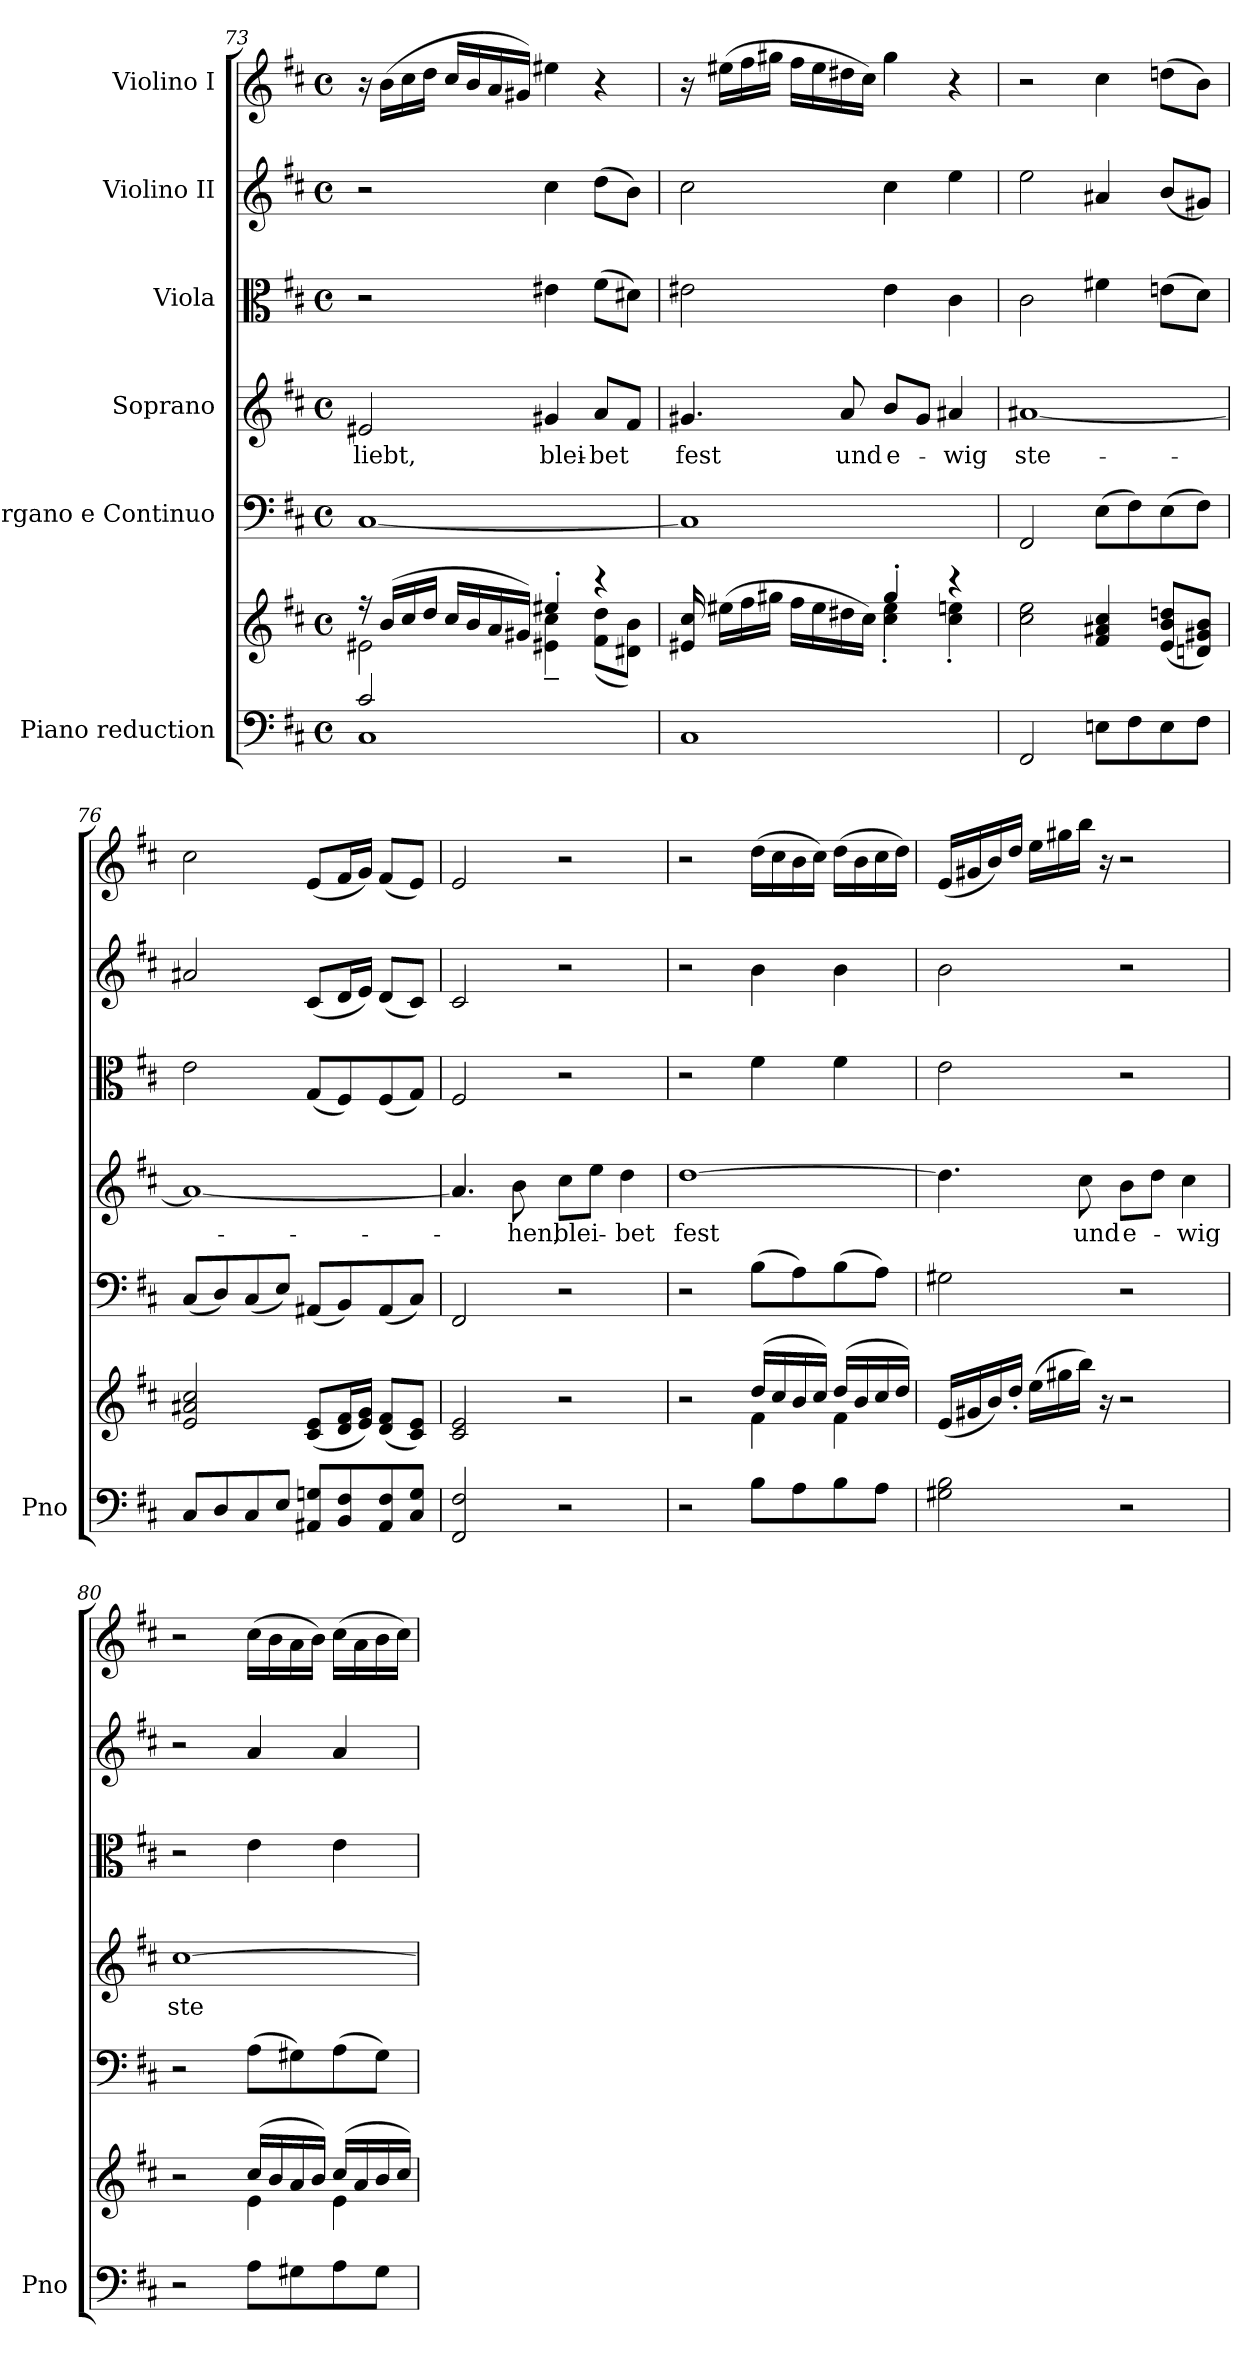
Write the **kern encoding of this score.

**kern	**kern	**kern	**kern	**text	**kern	**kern	**kern
*part6	*part6	*part5	*part4	*part4	*part3	*part2	*part1
*staff7	*staff6	*staff5	*staff4	*staff4	*staff3	*staff2	*staff1
*I"Piano reduction	*	*I"Organo e Continuo	*I"Soprano	*	*I"Viola	*I"Violino II	*I"Violino I
*I'Pno	*	*	*	*	*	*	*
*clefF4	*clefG2	*clefF4	*clefG2	*	*clefC3	*clefG2	*clefG2
*k[f#c#]	*k[f#c#]	*k[f#c#]	*k[f#c#]	*	*k[f#c#]	*k[f#c#]	*k[f#c#]
*M4/4	*M4/4	*M4/4	*M4/4	*	*M4/4	*M4/4	*M4/4
*met(c)	*met(c)	*met(c)	*met(c)	*	*met(c)	*met(c)	*met(c)
=73	=73	=73	=73	=73	=73	=73	=73
*^	*^	*	*	*	*	*	*
!	!	!	!	!	!	!LO:LY:b	!	!	!
2c#/	1C#	16r	2e#X\	[1C#	2e#X/	liebt,	2r	2r	16r
.	.	(16b/LL	.	.	.	.	.	.	(16b\LL
.	.	16cc#/	.	.	.	.	.	.	16cc#\
.	.	16dd/JJ	.	.	.	.	.	.	16dd\JJ
.	.	16cc#/LL	.	.	.	.	.	.	16cc#/LL
.	.	16b/	.	.	.	.	.	.	16b/
.	.	16a/	.	.	.	.	.	.	16a/
.	.	16g#X/JJ)	.	.	.	.	.	.	16g#X/JJ)
!	!	!	!	!	!	!LO:LY:b	!	!	!
2ryy	.	4ee#X'/	4e#X\~ 4cc#\~	.	4g#X/	blei-	4e#X\	4cc#\	4ee#X\
!	!	!	!	!	!	!LO:LY:b	!	!	!
.	.	4r	(8f#\ 8dd\L	.	8a/L	bet	(8f#\L	(8dd\L	4r
.	.	.	8d#X\ 8b\J)	.	8f#/J	.	8d#X\J)	8b\J)	.
*v	*v	*	*	*	*	*	*	*	*
=74	=74	=74	=74	=74	=74	=74	=74	=74
!	!	!	!	!	!LO:LY:b	!	!	!
1C#	16e#X/ 16cc#/	2ryy	1C#]	4.g#X/	fest	2e#X\	2cc#\	16r
.	(>16ee#X\LL	.	.	.	.	.	.	(16ee#X\LL
.	16ff#\	.	.	.	.	.	.	16ff#\
.	16gg#X\JJ	.	.	.	.	.	.	16gg#X\JJ
.	16ff#\LL	.	.	.	.	.	.	16ff#\LL
.	16ee#\	.	.	.	.	.	.	16ee#\
!	!	!	!	!	!LO:LY:b	!	!	!
.	16dd#X\	.	.	8a/	und	.	.	16dd#X\
.	16cc#\JJ)	.	.	.	.	.	.	16cc#\JJ)
!	!	!	!	!	!LO:LY:b	!	!	!
.	4gg#'/	4cc#\' 4ee#\'	.	8b/L	e-	4e#\	4cc#\	4gg#\
.	.	.	.	8g#/J	.	.	.	.
!	!	!	!	!	!LO:LY:b	!	!	!
.	4r	4cc#\' 4een\'	.	4a#X/	-wig	4c#\	4ee\	4r
=75	=75	=75	=75	=75	=75	=75	=75	=75
!	!	!	!	!	!LO:LY:b	!	!	!
*	*v	*v	*	*	*	*	*	*
2FF#/	2cc#\ 2ee\	2FF#/	[1a#X	ste-	2c#\	2ee\	2r
8En\L	4f#/ 4a#X/ 4cc#/	(8E\L	.	.	4f#X\	4a#X/	4cc#\
8F#\	.	8F#\)	.	.	.	.	.
8E\	(8e/ 8b/ 8ddn/L	(8E\	.	.	(8en\L	(8b/L	(8ddn\L
8F#\J	8dn/ 8g#X/ 8b/J)	8F#\J)	.	.	8d\J)	8g#X/J)	8b\J)
=76	=76	=76	=76	=76	=76	=76	=76
8C#/L	2e/ 2a#X/ 2cc#/	(8C#/L	1a#_	.	2e\	2a#X/	2cc#\
8D/	.	8D/)	.	.	.	.	.
8C#/	.	(8C#/	.	.	.	.	.
8E/J	.	8E/J)	.	.	.	.	.
8AA#X/ 8Gn/L	(8c#/ 8e/L	(8AA#X/L	.	.	(8G/L	(8c#/L	(8e/L
8BB/ 8F#/	16d/ 16f#/L	8BB/)	.	.	8F#/)	16d/L	16f#/L
.	16e/ 16g/JJ)	.	.	.	.	16e/JJ)	16g/JJ)
8AA#/ 8F#/	(8d/ 8f#/L	(8AA#/	.	.	(8F#/	(8d/L	(8f#/L
8C#/ 8G/J	8c#/ 8e/J)	8C#/J)	.	.	8G/J)	8c#/J)	8e/J)
=77	=77	=77	=77	=77	=77	=77	=77
2FF#/ 2F#/	2c#/ 2e/	2FF#/	4.a#/]	.	2F#/	2c#/	2e/
!	!	!	!	!LO:LY:b	!	!	!
.	.	.	8b\	-hen,	.	.	.
!	!	!	!	!LO:LY:b	!	!	!
2r	2r	2r	8cc#\L	blei-	2r	2r	2r
.	.	.	8ee\J	.	.	.	.
!	!	!	!	!LO:LY:b	!	!	!
.	.	.	4dd\	-bet	.	.	.
!!LO:LB:g=z
=78	=78	=78	=78	=78	=78	=78	=78
*	*^	*	*	*	*	*	*
!	!	!	!	!	!LO:LY:b	!	!	!
2r	2r	2ryy	2r	[1dd	fest	2r	2r	2r
8B\L	(16dd/LL	4f#\	(8B\L	.	.	4f#\	4b\	(16dd\LL
.	16cc#/	.	.	.	.	.	.	16cc#\
8A\	16b/	.	8A\)	.	.	.	.	16b\
.	16cc#/JJ)	.	.	.	.	.	.	16cc#\JJ)
8B\	(16dd/LL	4f#\	(8B\	.	.	4f#\	4b\	(16dd\LL
.	16b/	.	.	.	.	.	.	16b\
8A\J	16cc#/	.	8A\J)	.	.	.	.	16cc#\
.	16dd/JJ)	.	.	.	.	.	.	16dd\JJ)
*	*v	*v	*	*	*	*	*	*
=79	=79	=79	=79	=79	=79	=79	=79
2G#X\ 2B\	(16e/LL	2G#X\	4.dd\]	.	2e\	2b\	(16e/LL
.	16g#X/	.	.	.	.	.	16g#X/
.	16b/)	.	.	.	.	.	16b/)
.	16dd'/JJ	.	.	.	.	.	16dd/JJ
.	(16ee\LL	.	.	.	.	.	16ee\LL
.	16gg#X\	.	.	.	.	.	16gg#X\
!	!	!	!	!LO:LY:b	!	!	!
.	16bb\JJ)	.	8cc#\	und	.	.	16bb\JJ
.	16r	.	.	.	.	.	16r
!	!	!	!	!LO:LY:b	!	!	!
2r	2r	2r	8b\L	e-	2r	2r	2r
.	.	.	8dd\J	.	.	.	.
!	!	!	!	!LO:LY:b	!	!	!
.	.	.	4cc#\	-wig	.	.	.
=80	=80	=80	=80	=80	=80	=80	=80
*	*^	*	*	*	*	*	*
!	!	!	!	!	!LO:LY:b	!	!	!
2r	2r	2ryy	2r	[1cc#	ste-	2r	2r	2r
8A\L	(16cc#/LL	4e\	(8A\L	.	.	4e\	4a/	(16cc#\LL
.	16b/	.	.	.	.	.	.	16b\
8G#X\	16a/	.	8G#X\)	.	.	.	.	16a\
.	16b/JJ)	.	.	.	.	.	.	16b\JJ)
8A\	(16cc#/LL	4e\	(8A\	.	.	4e\	4a/	(16cc#\LL
.	16a/	.	.	.	.	.	.	16a\
8G#\J	16b/	.	8G#\J)	.	.	.	.	16b\
.	16cc#/JJ)	.	.	.	.	.	.	16cc#\JJ)
*	*v	*v	*	*	*	*	*	*
=	=	=	=	=	=	=	=
*-	*-	*-	*-	*-	*-	*-	*-
